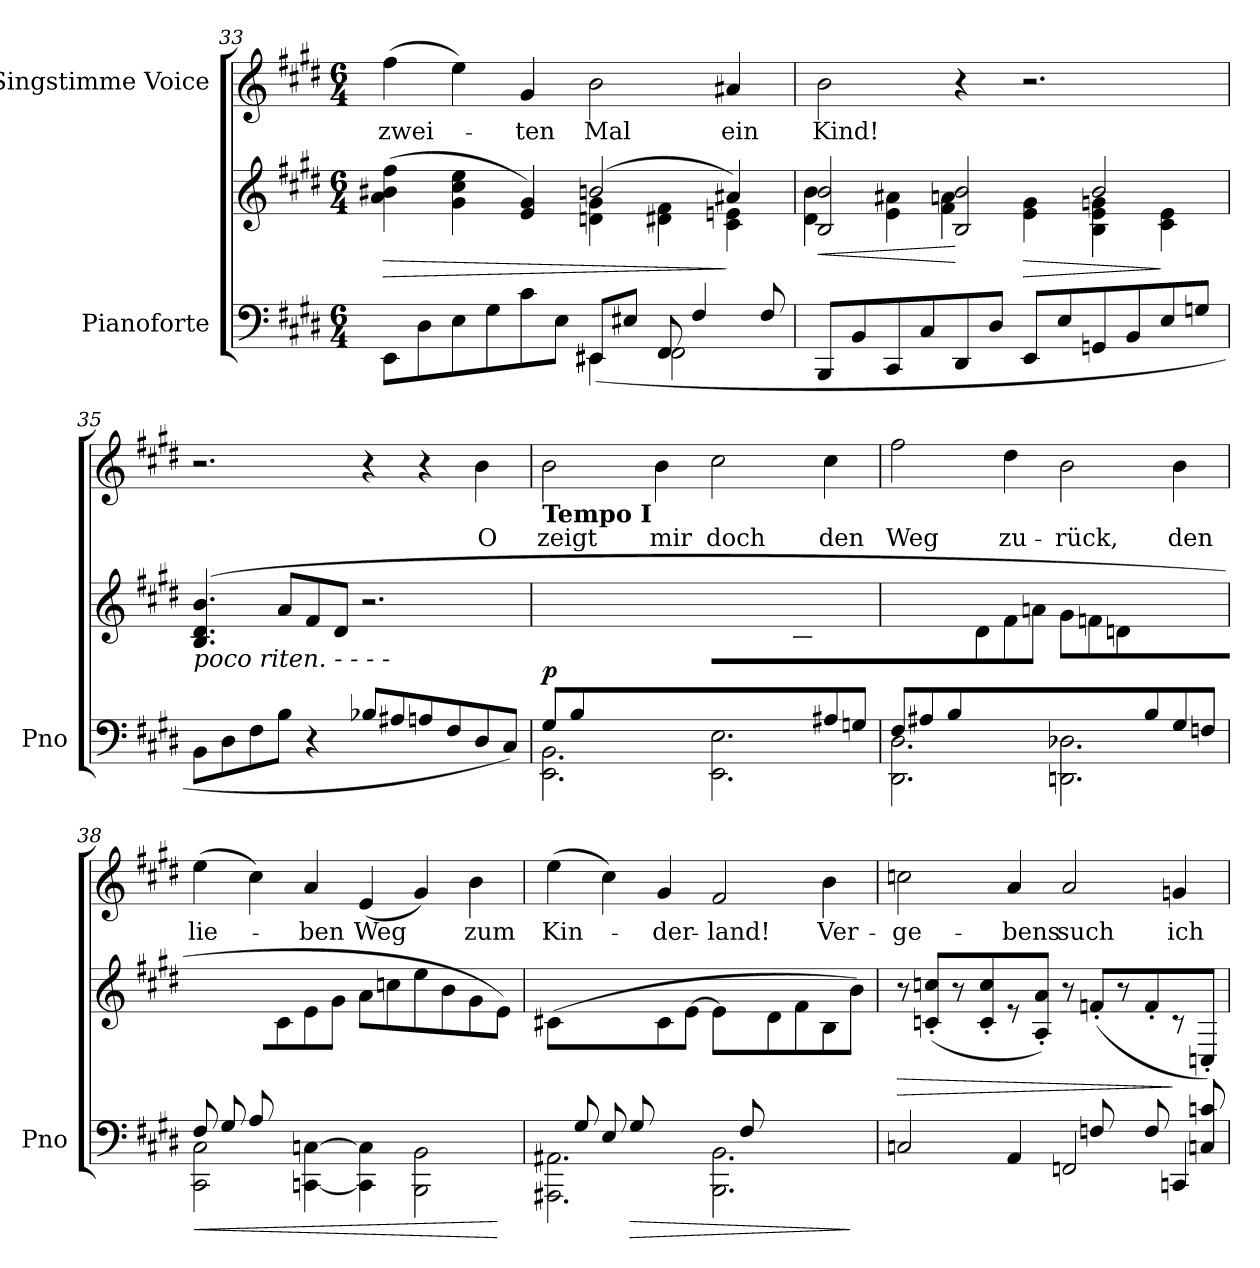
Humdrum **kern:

**kern	**kern	**dynam	**kern	**text
*part2	*part2	*part2	*part1	*part1
*staff3	*staff2	*staff2/3	*staff1	*staff1
*I"Pianoforte	*	*	*I"Singstimme Voice	*
*I'Pno	*	*	*	*
!!LO:LB:g=z
*clefF4	*clefG2	*	*clefG2	*
*k[f#c#g#d#]	*k[f#c#g#d#]	*	*k[f#c#g#d#]	*
*M6/4	*M6/4	*	*M6/4	*
=33	=33	=33	=33	=33
*^	*	*	*	*
!	!	!	!LO:HP:b	!	!LO:LY:b
*	*	*^	*	*	*
8EE\L	2.ryy	(>4a\ 4b#X\ 4ff#\	2.ryy	>	(>4ff#\	zwei-
8D#\	.	.	.	.	.	.
8E\	.	4g#\ 4cc#\ 4ee\	.	.	4ee\)	.
8G#\	.	.	.	.	.	.
!	!	!	!	!	!	!LO:LY:b
8c#\	.	4e/ 4g#/)	.	.	4g#/	-ten
8E\J	.	.	.	.	.	.
!	!	!	!	!	!	!LO:LY:b
8EE#X/L	(>4EE#\	(2bn/	4dn\ 4g#\	.	2b\	Mal
8E#X/J	.	.	.	.	.	.
8FF#/	2FF#\	.	4d#X\ 4f#\	.	.	.
4F#/	.	.	.	.	.	.
!	!	!	!	!	!	!LO:LY:b
.	.	4a#X/)	4c#\ 4en\	]	4a#X/	ein
8F#/	.	.	.	.	.	.
*v	*v	*	*	*	*	*
=34	=34	=34	=34	=34	=34
!	!	!	!LO:HP:b	!	!LO:LY:b
8BBB/L	2B/ 2b/	4d#\ 4b\	<	2b\	Kind!
8BB/	.	.	.	.	.
8CC#/	.	4e\ 4a#X\	.	.	.
8C#/	.	.	.	.	.
8DD#/	2B/ 2b/	4f#\ 4an\	[	4r	.
8D#/J	.	.	.	.	.
!	!	!	!LO:HP:b	!	!
8EE/L	.	4e\ 4g#\	>	2.r	.
8E/	.	.	.	.	.
8GGn/	2b/	4B\ 4e\ 4gn\	.	.	.
8BB/	.	.	.	.	.
8E/	.	4c#\ 4e\)	]	.	.
8Gn/J	.	.	.	.	.
*	*v	*v	*	*	*
=35	=35	=35	=35	=35
!	!LO:TX:b:i:t=poco riten.   -        -          -           -	!	!	!
8BB\L	(>4.B/ 4.d#/ 4.b/	.	2.r	.
8D#\	.	.	.	.
8F#\	.	.	.	.
8B\J	8a/L	.	.	.
4r	8f#/	.	.	.
.	8d#/J	.	.	.
8B-X/L	2.r	.	4r	.
8A#X/	.	.	.	.
8An/	.	.	4r	.
8F#/	.	.	.	.
!	!	!	!	!LO:LY:b
8D#/	.	.	4b\	O
8C#/J)	.	.	.	.
!!LO:PB:g=z
=36	=36	=36	=36	=36
*^	*	*	*	*
!	!	!	!	!LO:TX:b:B:t=Tempo I	!
!	!	!	!LO:DY:b	!	!LO:LY:b
8G#/L	2.EE\ 2.BB\	4ryy	p	2b\	zeigt
8B/	.	.	.	.	.
1ryy	.	8d#\	.	.	.
.	.	8e\	.	.	.
!	!	!	!	!	!LO:LY:b
.	.	8g#\	.	4b\	mir
.	.	8b\J	.	.	.
!	!	!	!	!	!LO:LY:b
.	2.EE\ 2.E\	8a#X\L	.	2cc#\	doch
.	.	8gn\	.	.	.
.	.	8e\	.	.	.
.	.	8c#\	.	.	.
!	!	!	!	!	!LO:LY:b
8A#X/	.	4ryy	.	4cc#\	den
8Gn/J	.	.	.	.	.
=37	=37	=37	=37	=37	=37
!	!	!	!	!	!LO:LY:b
8F#/L	2.DD#\ 2.D#\	4.ryy	.	2ff#\	Weg
8A#X/	.	.	.	.	.
8B/	.	.	.	.	.
2.ryy	.	8d#\	.	.	.
!	!	!	!	!	!LO:LY:b
.	.	8f#\	.	4dd#\	zu-
.	.	8an\J	.	.	.
!	!	!	!	!	!LO:LY:b
.	2.DDn\ 2.D-X\	8g#\L	.	2b\	-rück,
.	.	8fn\	.	.	.
.	.	8dn\	.	.	.
8B/	.	4.ryy	.	.	.
!	!	!	!	!	!LO:LY:b
8G#/	.	.	.	4b\	den
8Fn/J	.	.	.	.	.
=38	=38	=38	=38	=38	=38
!	!	!	!LO:HP:b=2	!	!LO:LY:b
(8F#/L	2CC#\ 2C#\	4.ryy	<	(>4ee\	lie-
8G#/	.	.	.	.	.
8A/	.	.	.	4cc#\)	.
1ryy	.	8c#\	.	.	.
!	!	!	!	!	!LO:LY:b
.	[4CCn\ [>4Cn\	8e\	.	4a/	-ben
.	.	8g#\J	.	.	.
!	!	!	!	!	!LO:LY:b
.	4CC\] 4C\]	8a\L	.	(<4e/	Weg
.	.	8ccn\	.	.	.
.	2BBB\ 2BB\	8ee\	.	4g#/)	.
.	.	8b\	.	.	.
!	!	!	!	!	!LO:LY:b
.	.	8g#\	.	4b\	zum
8ryy	.	8e\J)	[	.	.
!!LO:LB:g=z
=39	=39	=39	=39	=39	=39
!	!	!	!	!	!LO:LY:b
8ryy	2.AAA#X\ 2.AA#X\	(8c#X\L	.	(>4ee\	Kin-
8G#/	.	4.ryy	.	.	.
8E/	.	.	.	4cc#\)	.
!	!	!	!LO:HP:b=2	!	!
8G#/	.	.	>	.	.
!	!	!	!	!	!LO:LY:b
4.ryy	.	8c#\	.	4g#/	-der-
.	.	[8e\J	.	.	.
!	!	!	!	!	!LO:LY:b
.	2.BBB\ 2.BB\	8e\L]	.	2f#/	-land!
8F#/	.	8ryy	.	.	.
2ryy	.	8d#\	.	.	.
.	.	8f#\	.	.	.
!	!	!	!	!	!LO:LY:b
.	.	8B\	.	4b\	Ver-
.	.	8b\J)	]	.	.
=40	=40	=40	=40	=40	=40
!	!	!	!LO:HP:b	!	!LO:LY:b
2Cn/	2..ryy	8r	>	2ccn\	-ge-
.	.	(<8cn/' 8ccn/'L	.	.	.
.	.	8r	.	.	.
.	.	8c/' 8cc/'	.	.	.
!	!	!	!	!	!LO:LY:b
4AA/	.	8r	.	4a/	-bens
.	.	8A/' 8a/'J)	.	.	.
!	!	!	!	!	!LO:LY:b
2FFn/	.	8r	.	2a/	such
.	8Fn/	(>8fn'>/L	.	.	.
.	8ryy	8r	.	.	.
.	8F/	8f'>/	.	.	.
!	!	!	!	!	!LO:LY:b
4CCn/	8ryy	8r	]	4gn/	ich
.	8Cn/ 8cn/	8Cn'>/J)	.	.	.
*v	*v	*	*	*	*
=	=	=	=	=
*-	*-	*-	*-	*-
